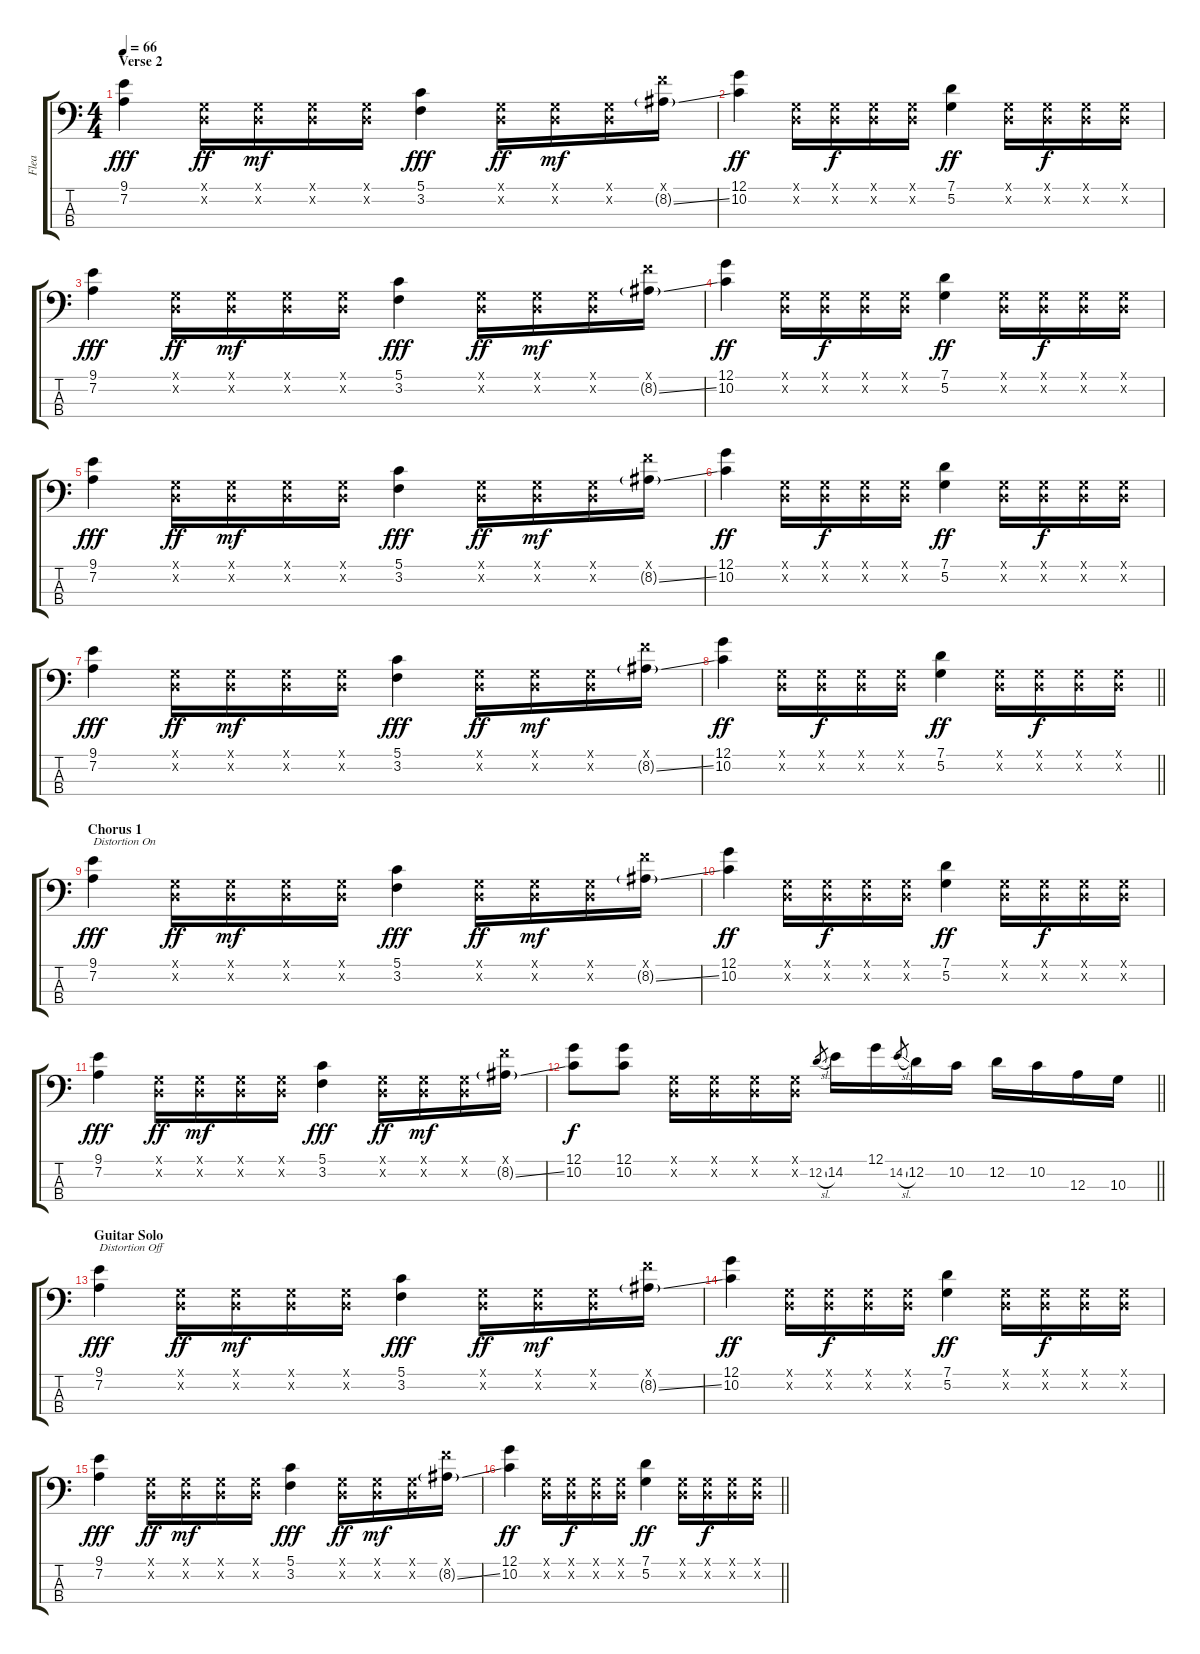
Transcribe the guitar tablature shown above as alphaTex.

\track ("Flea" "Flea") {instrument electricbassfinger}
\staff {score tabs}
\tuning (G2 D2 A1 E1) {hide}
\ts (4 4)
\section ("" "Verse 2")
\tempo 66
\clef f4
\ks c
(9.1 7.2).4{dy fff} (0.1{x} 0.2{x}).16{dy ff} (0.1{x} 0.2{x}).16{dy mf} (0.1{x} 0.2{x}).16 (0.1{x} 0.2{x}).16 (5.1 3.2).4{dy fff} (0.1{x} 0.2{x}).16{dy ff} (0.1{x} 0.2{x}).16{dy mf} (0.1{x} 0.2{x}).16 (10.1{x} 8.2{ss g}).16 |
(12.1 10.2).4{dy ff} (0.1{x} 0.2{x}).16 (0.1{x} 0.2{x}).16{dy f} (0.1{x} 0.2{x}).16 (0.1{x} 0.2{x}).16 (7.1 5.2).4{dy ff} (0.1{x} 0.2{x}).16 (0.1{x} 0.2{x}).16{dy f} (0.1{x} 0.2{x}).16 (0.1{x} 0.2{x}).16 |
(9.1 7.2).4{dy fff} (0.1{x} 0.2{x}).16{dy ff} (0.1{x} 0.2{x}).16{dy mf} (0.1{x} 0.2{x}).16 (0.1{x} 0.2{x}).16 (5.1 3.2).4{dy fff} (0.1{x} 0.2{x}).16{dy ff} (0.1{x} 0.2{x}).16{dy mf} (0.1{x} 0.2{x}).16 (10.1{x} 8.2{ss g}).16 |
(12.1 10.2).4{dy ff} (0.1{x} 0.2{x}).16 (0.1{x} 0.2{x}).16{dy f} (0.1{x} 0.2{x}).16 (0.1{x} 0.2{x}).16 (7.1 5.2).4{dy ff} (0.1{x} 0.2{x}).16 (0.1{x} 0.2{x}).16{dy f} (0.1{x} 0.2{x}).16 (0.1{x} 0.2{x}).16 |
(9.1 7.2).4{dy fff} (0.1{x} 0.2{x}).16{dy ff} (0.1{x} 0.2{x}).16{dy mf} (0.1{x} 0.2{x}).16 (0.1{x} 0.2{x}).16 (5.1 3.2).4{dy fff} (0.1{x} 0.2{x}).16{dy ff} (0.1{x} 0.2{x}).16{dy mf} (0.1{x} 0.2{x}).16 (10.1{x} 8.2{ss g}).16 |
(12.1 10.2).4{dy ff} (0.1{x} 0.2{x}).16 (0.1{x} 0.2{x}).16{dy f} (0.1{x} 0.2{x}).16 (0.1{x} 0.2{x}).16 (7.1 5.2).4{dy ff} (0.1{x} 0.2{x}).16 (0.1{x} 0.2{x}).16{dy f} (0.1{x} 0.2{x}).16 (0.1{x} 0.2{x}).16 |
(9.1 7.2).4{dy fff} (0.1{x} 0.2{x}).16{dy ff} (0.1{x} 0.2{x}).16{dy mf} (0.1{x} 0.2{x}).16 (0.1{x} 0.2{x}).16 (5.1 3.2).4{dy fff} (0.1{x} 0.2{x}).16{dy ff} (0.1{x} 0.2{x}).16{dy mf} (0.1{x} 0.2{x}).16 (10.1{x} 8.2{ss g}).16 |
\barLineRight lightlight
(12.1 10.2).4{dy ff} (0.1{x} 0.2{x}).16 (0.1{x} 0.2{x}).16{dy f} (0.1{x} 0.2{x}).16 (0.1{x} 0.2{x}).16 (7.1 5.2).4{dy ff} (0.1{x} 0.2{x}).16 (0.1{x} 0.2{x}).16{dy f} (0.1{x} 0.2{x}).16 (0.1{x} 0.2{x}).16 |
\section ("" "Chorus 1")
(9.1 7.2).4{txt "Distortion On" dy fff volume 13 instrument overdrivenguitar} (0.1{x} 0.2{x}).16{dy ff} (0.1{x} 0.2{x}).16{dy mf} (0.1{x} 0.2{x}).16 (0.1{x} 0.2{x}).16 (5.1 3.2).4{dy fff} (0.1{x} 0.2{x}).16{dy ff} (0.1{x} 0.2{x}).16{dy mf} (0.1{x} 0.2{x}).16 (10.1{x} 8.2{ss g}).16 |
(12.1 10.2).4{dy ff} (0.1{x} 0.2{x}).16 (0.1{x} 0.2{x}).16{dy f} (0.1{x} 0.2{x}).16 (0.1{x} 0.2{x}).16 (7.1 5.2).4{dy ff} (0.1{x} 0.2{x}).16 (0.1{x} 0.2{x}).16{dy f} (0.1{x} 0.2{x}).16 (0.1{x} 0.2{x}).16 |
(9.1 7.2).4{dy fff} (0.1{x} 0.2{x}).16{dy ff} (0.1{x} 0.2{x}).16{dy mf} (0.1{x} 0.2{x}).16 (0.1{x} 0.2{x}).16 (5.1 3.2).4{dy fff} (0.1{x} 0.2{x}).16{dy ff} (0.1{x} 0.2{x}).16{dy mf} (0.1{x} 0.2{x}).16 (10.1{x} 8.2{ss g}).16 |
\barLineRight lightlight
(12.1 10.2).8{dy f} (12.1 10.2).8 (0.1{x} 0.2{x}).16 (0.1{x} 0.2{x}).16 (0.1{x} 0.2{x}).16 (0.1{x} 0.2{x}).16 12.2{sl}.8{gr} 14.2.16 12.1.16 14.2{sl}.8{gr} 12.2.16 10.2.16 12.2.16 10.2.16 12.3.16 10.3.16 |
\section ("" "Guitar Solo")
(9.1 7.2).4{txt "Distortion Off" dy fff volume 16 instrument electricbassfinger} (0.1{x} 0.2{x}).16{dy ff} (0.1{x} 0.2{x}).16{dy mf} (0.1{x} 0.2{x}).16 (0.1{x} 0.2{x}).16 (5.1 3.2).4{dy fff} (0.1{x} 0.2{x}).16{dy ff} (0.1{x} 0.2{x}).16{dy mf} (0.1{x} 0.2{x}).16 (10.1{x} 8.2{ss g}).16 |
(12.1 10.2).4{dy ff} (0.1{x} 0.2{x}).16 (0.1{x} 0.2{x}).16{dy f} (0.1{x} 0.2{x}).16 (0.1{x} 0.2{x}).16 (7.1 5.2).4{dy ff} (0.1{x} 0.2{x}).16 (0.1{x} 0.2{x}).16{dy f} (0.1{x} 0.2{x}).16 (0.1{x} 0.2{x}).16 |
(9.1 7.2).4{dy fff} (0.1{x} 0.2{x}).16{dy ff} (0.1{x} 0.2{x}).16{dy mf} (0.1{x} 0.2{x}).16 (0.1{x} 0.2{x}).16 (5.1 3.2).4{dy fff} (0.1{x} 0.2{x}).16{dy ff} (0.1{x} 0.2{x}).16{dy mf} (0.1{x} 0.2{x}).16 (10.1{x} 8.2{ss g}).16 |
\barLineRight lightlight
(12.1 10.2).4{dy ff} (0.1{x} 0.2{x}).16 (0.1{x} 0.2{x}).16{dy f} (0.1{x} 0.2{x}).16 (0.1{x} 0.2{x}).16 (7.1 5.2).4{dy ff} (0.1{x} 0.2{x}).16 (0.1{x} 0.2{x}).16{dy f} (0.1{x} 0.2{x}).16 (0.1{x} 0.2{x}).16
